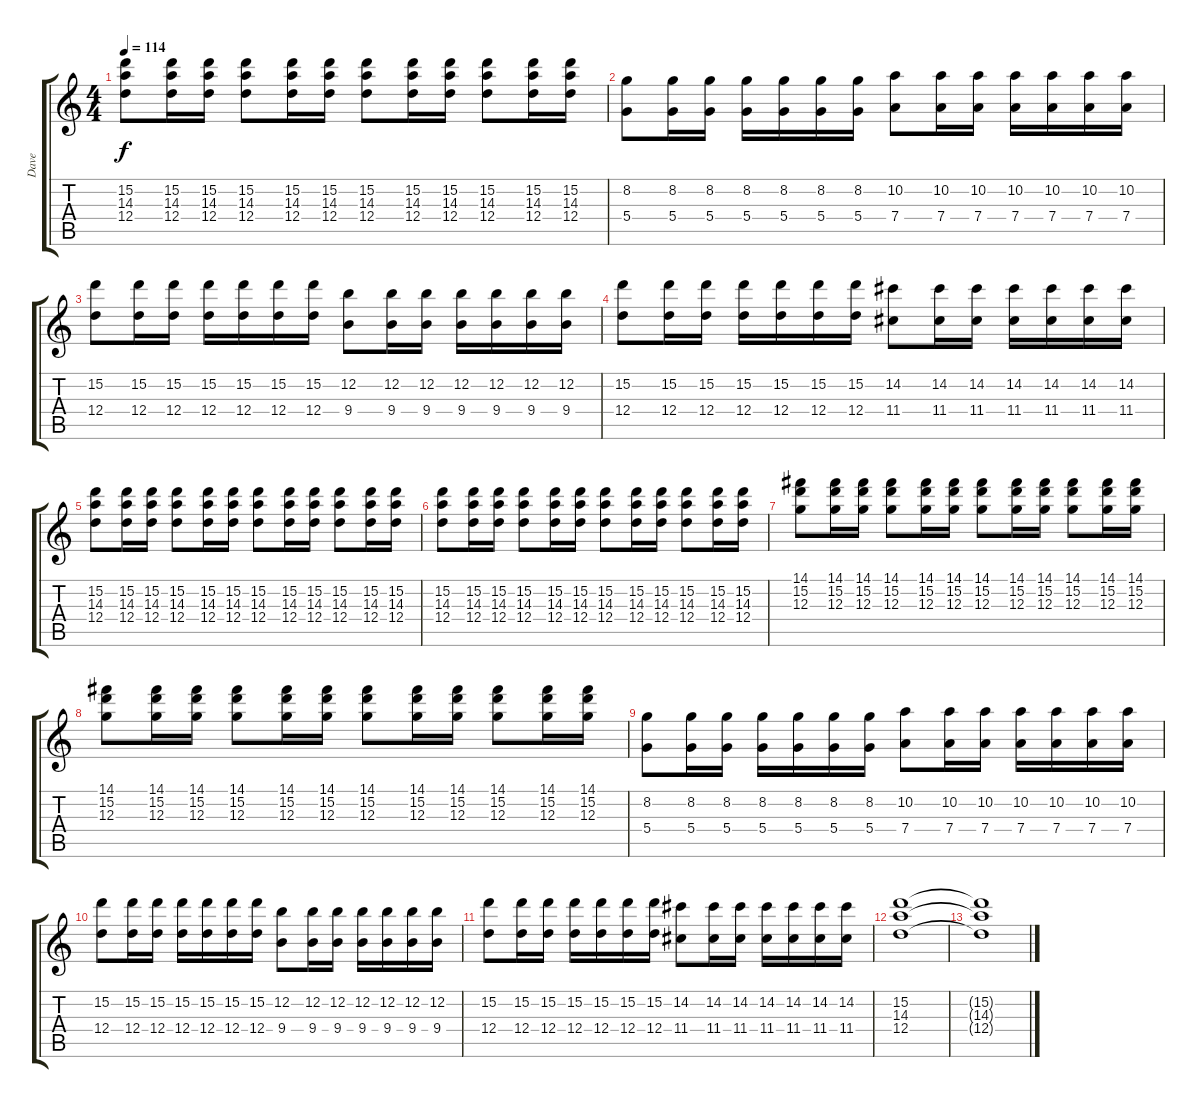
\track ("Dave" "Dave") {instrument overdrivenguitar}
\staff {score tabs}
\tuning (E4 B3 G3 D3 A2 E2) {hide}
\ts (4 4)
\tempo 114
\clef g2
\ks c
(15.2 14.3 12.4).8{dy f} (15.2 14.3 12.4).16 (15.2 14.3 12.4).16 (15.2 14.3 12.4).8 (15.2 14.3 12.4).16 (15.2 14.3 12.4).16 (15.2 14.3 12.4).8 (15.2 14.3 12.4).16 (15.2 14.3 12.4).16 (15.2 14.3 12.4).8 (15.2 14.3 12.4).16 (15.2 14.3 12.4).16 |
(8.2 5.4).8 (8.2 5.4).16 (8.2 5.4).16 (8.2 5.4).16 (8.2 5.4).16 (8.2 5.4).16 (8.2 5.4).16 (10.2 7.4).8 (10.2 7.4).16 (10.2 7.4).16 (10.2 7.4).16 (10.2 7.4).16 (10.2 7.4).16 (10.2 7.4).16 |
(15.2 12.4).8 (15.2 12.4).16 (15.2 12.4).16 (15.2 12.4).16 (15.2 12.4).16 (15.2 12.4).16 (15.2 12.4).16 (12.2 9.4).8 (12.2 9.4).16 (12.2 9.4).16 (12.2 9.4).16 (12.2 9.4).16 (12.2 9.4).16 (12.2 9.4).16 |
(15.2 12.4).8 (15.2 12.4).16 (15.2 12.4).16 (15.2 12.4).16 (15.2 12.4).16 (15.2 12.4).16 (15.2 12.4).16 (14.2 11.4).8 (14.2 11.4).16 (14.2 11.4).16 (14.2 11.4).16 (14.2 11.4).16 (14.2 11.4).16 (14.2 11.4).16 |
(15.2 14.3 12.4).8 (15.2 14.3 12.4).16 (15.2 14.3 12.4).16 (15.2 14.3 12.4).8 (15.2 14.3 12.4).16 (15.2 14.3 12.4).16 (15.2 14.3 12.4).8 (15.2 14.3 12.4).16 (15.2 14.3 12.4).16 (15.2 14.3 12.4).8 (15.2 14.3 12.4).16 (15.2 14.3 12.4).16 |
(15.2 14.3 12.4).8 (15.2 14.3 12.4).16 (15.2 14.3 12.4).16 (15.2 14.3 12.4).8 (15.2 14.3 12.4).16 (15.2 14.3 12.4).16 (15.2 14.3 12.4).8 (15.2 14.3 12.4).16 (15.2 14.3 12.4).16 (15.2 14.3 12.4).8 (15.2 14.3 12.4).16 (15.2 14.3 12.4).16 |
(14.1 15.2 12.3).8 (14.1 15.2 12.3).16 (14.1 15.2 12.3).16 (14.1 15.2 12.3).8 (14.1 15.2 12.3).16 (14.1 15.2 12.3).16 (14.1 15.2 12.3).8 (14.1 15.2 12.3).16 (14.1 15.2 12.3).16 (14.1 15.2 12.3).8 (14.1 15.2 12.3).16 (14.1 15.2 12.3).16 |
(14.1 15.2 12.3).8 (14.1 15.2 12.3).16 (14.1 15.2 12.3).16 (14.1 15.2 12.3).8 (14.1 15.2 12.3).16 (14.1 15.2 12.3).16 (14.1 15.2 12.3).8 (14.1 15.2 12.3).16 (14.1 15.2 12.3).16 (14.1 15.2 12.3).8 (14.1 15.2 12.3).16 (14.1 15.2 12.3).16 |
(8.2 5.4).8 (8.2 5.4).16 (8.2 5.4).16 (8.2 5.4).16 (8.2 5.4).16 (8.2 5.4).16 (8.2 5.4).16 (10.2 7.4).8 (10.2 7.4).16 (10.2 7.4).16 (10.2 7.4).16 (10.2 7.4).16 (10.2 7.4).16 (10.2 7.4).16 |
(15.2 12.4).8 (15.2 12.4).16 (15.2 12.4).16 (15.2 12.4).16 (15.2 12.4).16 (15.2 12.4).16 (15.2 12.4).16 (12.2 9.4).8 (12.2 9.4).16 (12.2 9.4).16 (12.2 9.4).16 (12.2 9.4).16 (12.2 9.4).16 (12.2 9.4).16 |
(15.2 12.4).8 (15.2 12.4).16 (15.2 12.4).16 (15.2 12.4).16 (15.2 12.4).16 (15.2 12.4).16 (15.2 12.4).16 (14.2 11.4).8 (14.2 11.4).16 (14.2 11.4).16 (14.2 11.4).16 (14.2 11.4).16 (14.2 11.4).16 (14.2 11.4).16 |
(15.2 14.3 12.4).1 |
(15.2{t} 14.3{t} 12.4{t}).1
